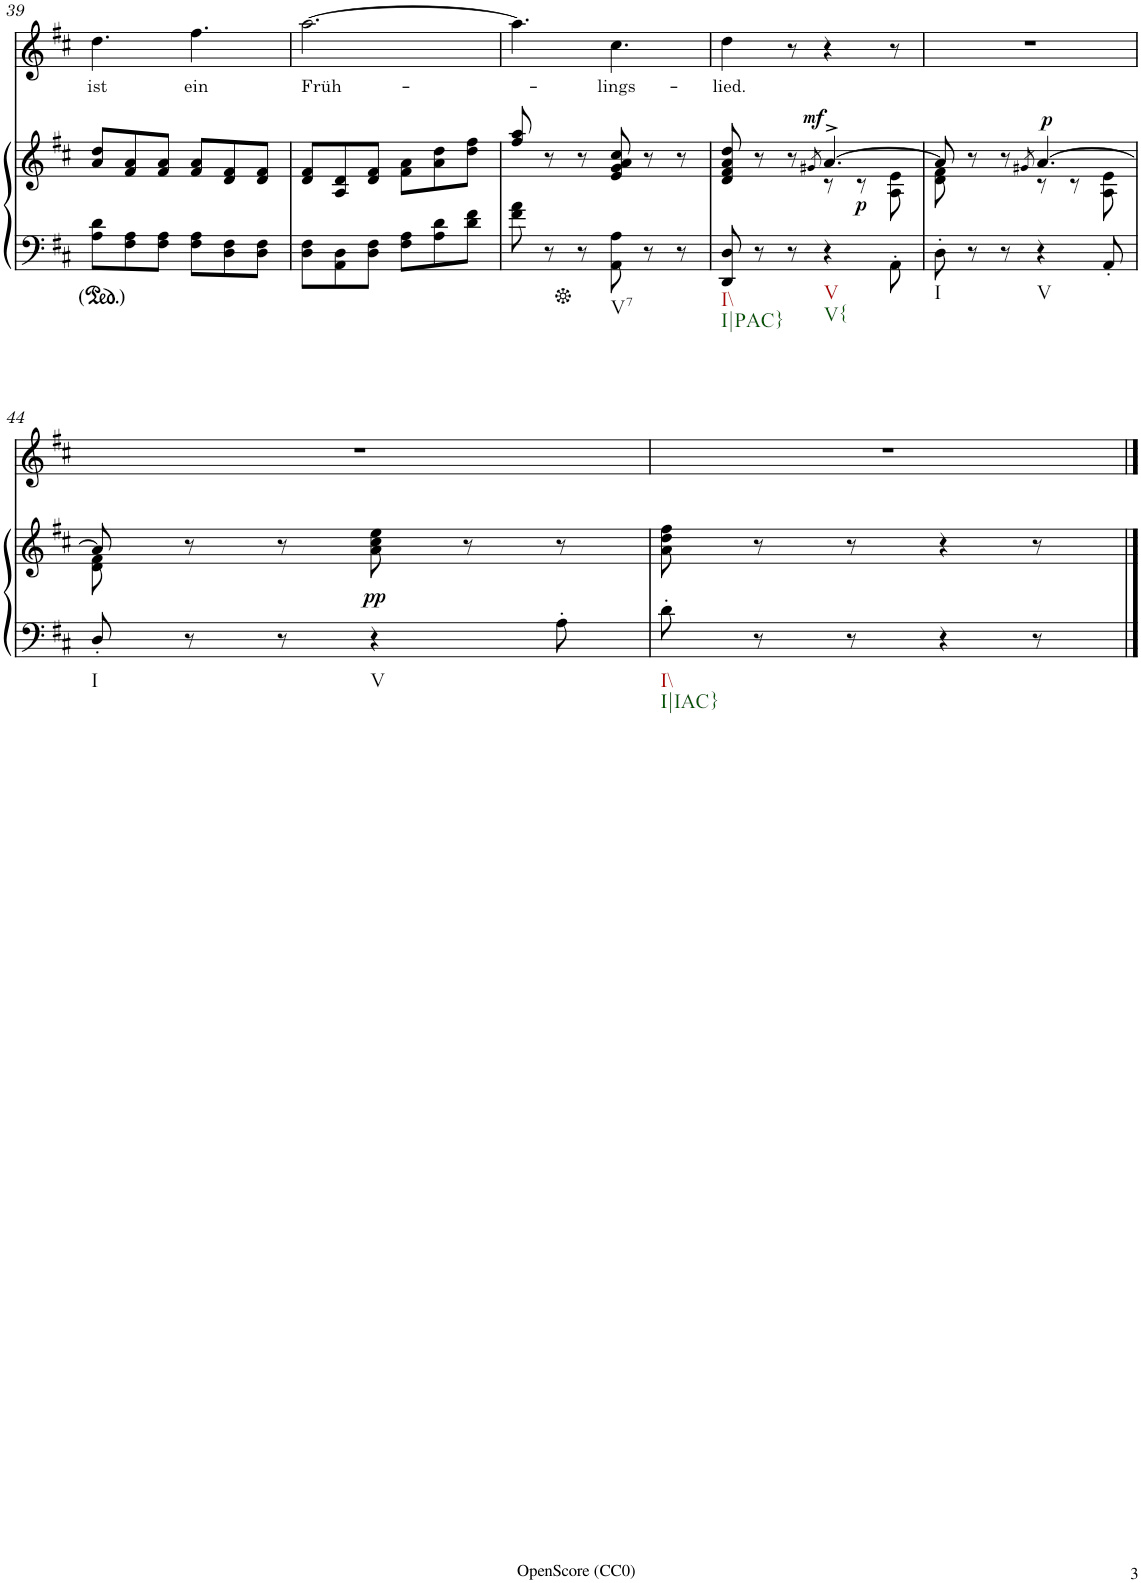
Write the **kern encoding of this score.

**kern	**kern	**dynam	**kern	**text
*part2	*part2	*part2	*part1	*part1
*staff3	*staff2	*staff2/3	*staff1	*staff1
*I"Piano	*	*	*I"Voice	*
*I'Pno	*	*	*	*
!!LO:PB:g=z
*clefF4	*clefG2	*	*clefG2	*
*k[f#c#]	*k[f#c#]	*	*k[f#c#]	*
*M6/8	*M6/8	*	*M6/8	*
=39	=39	=39	=39	=39
!	!	!	!	!LO:LY:b
8A\ 8d\L	8a/ 8dd/L	.	4.dd\	ist
8F#\ 8A\	8f#/ 8a/	.	.	.
8F#\ 8A\J	8f#/ 8a/J	.	.	.
!	!	!	!	!LO:LY:b
8F#\ 8A\L	8f#/ 8a/L	.	4.ff#\	ein
8D\ 8F#\	8d/ 8f#/	.	.	.
8D\ 8F#\J	8d/ 8f#/J	.	.	.
=40	=40	=40	=40	=40
!	!	!	!	!LO:LY:b
8D\ 8F#\L	8d/ 8f#/L	.	[2.aa\	Früh-
8AA\ 8D\	8A/ 8d/	.	.	.
8D\ 8F#\J	8d/ 8f#/J	.	.	.
8F#\ 8A\L	8f#\ 8a\L	.	.	.
8A\ 8d\	8a\ 8dd\	.	.	.
8d\ 8f#\J	8dd\ 8ff#\J	.	.	.
=41	=41	=41	=41	=41
8f#\ 8a\	8ff#/ 8aa/	.	4.aa\]	.
8r	8r	.	.	.
8r	8r	.	.	.
!LO:TX:b:t=V7	!	!	!	!
!	!	!	!	!LO:LY:b
8AA\ 8A\	8e/ 8g/ 8a/ 8cc#/	.	4.cc#\	-lings-
8r	8r	.	.	.
8r	8r	.	.	.
=42	=42	=42	=42	=42
*	*^	*	*	*
!LO:TX:b:t=I\\	!	!	!	!	!
!LO:TX:b:t=I|PAC}	!	!	!	!	!
!	!	!	!	!	!LO:LY:b
8DD/ 8D/	8d/ 8f#/ 8a/ 8dd/	4.ryy	.	4dd\	-lied.
8r	8r	.	.	.	.
8r	8r	.	.	8r	.
.	8qg#X/	.	.	.	.
!LO:TX:b:t=V	!	!	!	!	!
!LO:TX:b:t=V{	!	!	!	!	!
!	!	!	!LO:DY:a	!	!
4r	[4.a^/	8r	mf	4r	.
!	!	!	!LO:DY:b	!	!
.	.	8r	p	.	.
8AA'\	.	8A\ 8e\	.	8r	.
=43	=43	=43	=43	=43	=43
!LO:TX:b:t=I	!	!	!	!	!
8D'\	8a/]	8d\ 8f#\	.	2.r	.
8r	8r	4ryy	.	.	.
8r	8r	.	.	.	.
.	8qg#X/	.	.	.	.
!LO:TX:b:t=V	!	!	!	!	!
!	!	!	!LO:DY:a	!	!
4r	[4.a/	8r	p	.	.
.	.	8r	.	.	.
8AA'/	.	8A\ 8e\	.	.	.
!!LO:LB:g=z
=44	=44	=44	=44	=44	=44
!LO:TX:b:t=I	!	!	!	!	!
8D'/	8a/]	8d\ 8f#\	.	2.r	.
8r	8r	2ryy	.	.	.
8r	8r	.	.	.	.
!LO:TX:b:t=V	!	!	!	!	!
!	!	!	!LO:DY:b	!	!
4r	8a\' 8cc#\' 8ee\'	.	pp	.	.
.	8r	.	.	.	.
8A'\	8r	8ryy	.	.	.
=45	=45	=45	=45	=45	=45
!LO:TX:b:t=I\\	!	!	!	!	!
!LO:TX:b:t=I|IAC}	!	!	!	!	!
*	*v	*v	*	*	*
8d'\	8a\ 8dd\ 8ff#\	.	2.r	.
8r	8r	.	.	.
8r	8r	.	.	.
4r	4r	.	.	.
8r	8r	.	.	.
==	==	==	==	==
*-	*-	*-	*-	*-
